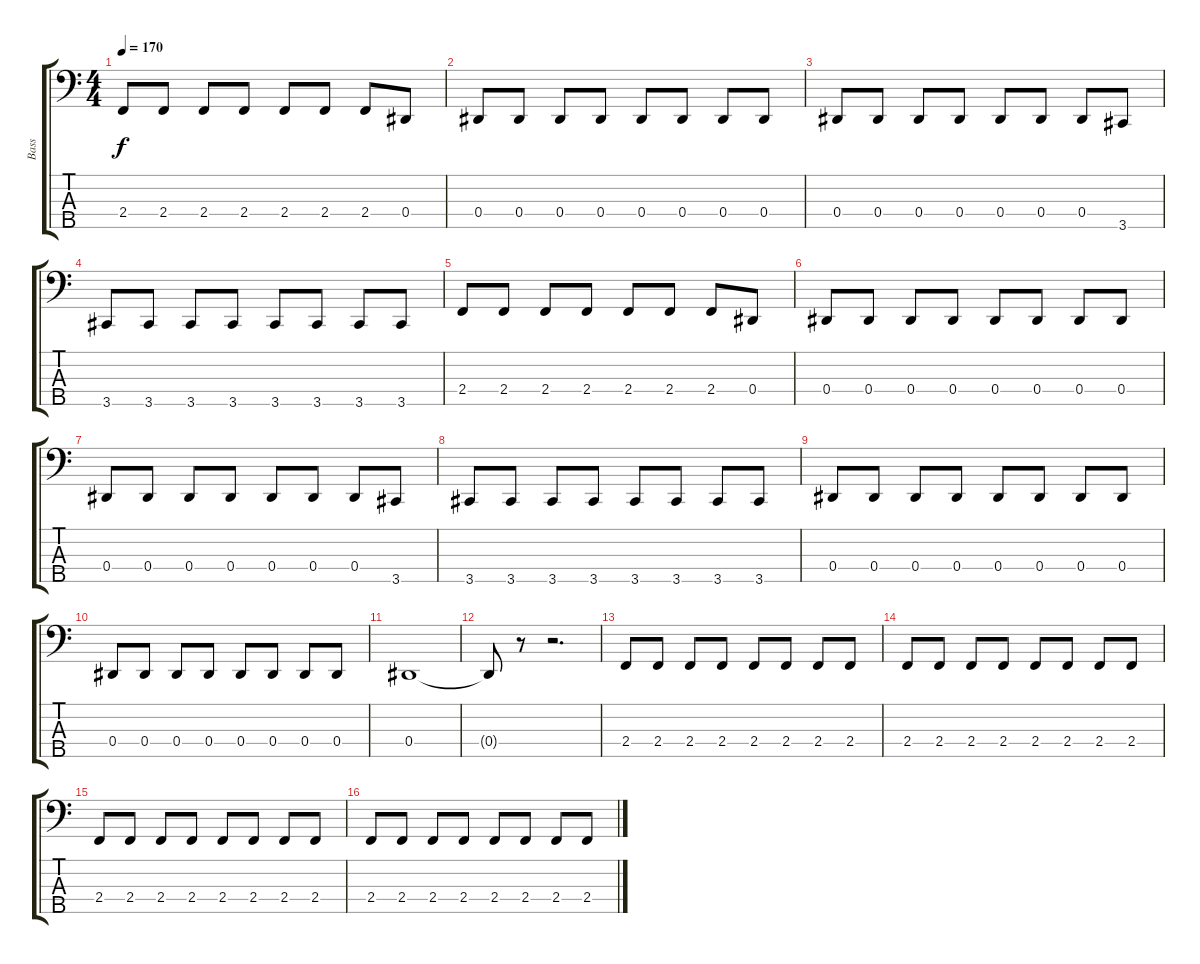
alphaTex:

\track ("Bass" "Bass") {instrument electricbassfinger}
\staff {score tabs}
\tuning (Gb2 Db2 Ab1 Eb1 Bb0) {hide}
\ts (4 4)
\tempo 170
\clef f4
\ks c
2.4.8{dy f} 2.4.8 2.4.8 2.4.8 2.4.8 2.4.8 2.4.8 0.4.8 |
0.4.8 0.4.8 0.4.8 0.4.8 0.4.8 0.4.8 0.4.8 0.4.8 |
0.4.8 0.4.8 0.4.8 0.4.8 0.4.8 0.4.8 0.4.8 3.5.8 |
3.5.8 3.5.8 3.5.8 3.5.8 3.5.8 3.5.8 3.5.8 3.5.8 |
2.4.8 2.4.8 2.4.8 2.4.8 2.4.8 2.4.8 2.4.8 0.4.8 |
0.4.8 0.4.8 0.4.8 0.4.8 0.4.8 0.4.8 0.4.8 0.4.8 |
0.4.8 0.4.8 0.4.8 0.4.8 0.4.8 0.4.8 0.4.8 3.5.8 |
3.5.8 3.5.8 3.5.8 3.5.8 3.5.8 3.5.8 3.5.8 3.5.8 |
0.4.8 0.4.8 0.4.8 0.4.8 0.4.8 0.4.8 0.4.8 0.4.8 |
0.4.8 0.4.8 0.4.8 0.4.8 0.4.8 0.4.8 0.4.8 0.4.8 |
0.4.1 |
0.4{t}.8 r.8 r.2{d} |
2.4.8 2.4.8 2.4.8 2.4.8 2.4.8 2.4.8 2.4.8 2.4.8 |
2.4.8 2.4.8 2.4.8 2.4.8 2.4.8 2.4.8 2.4.8 2.4.8 |
2.4.8 2.4.8 2.4.8 2.4.8 2.4.8 2.4.8 2.4.8 2.4.8 |
2.4.8 2.4.8 2.4.8 2.4.8 2.4.8 2.4.8 2.4.8 2.4.8
